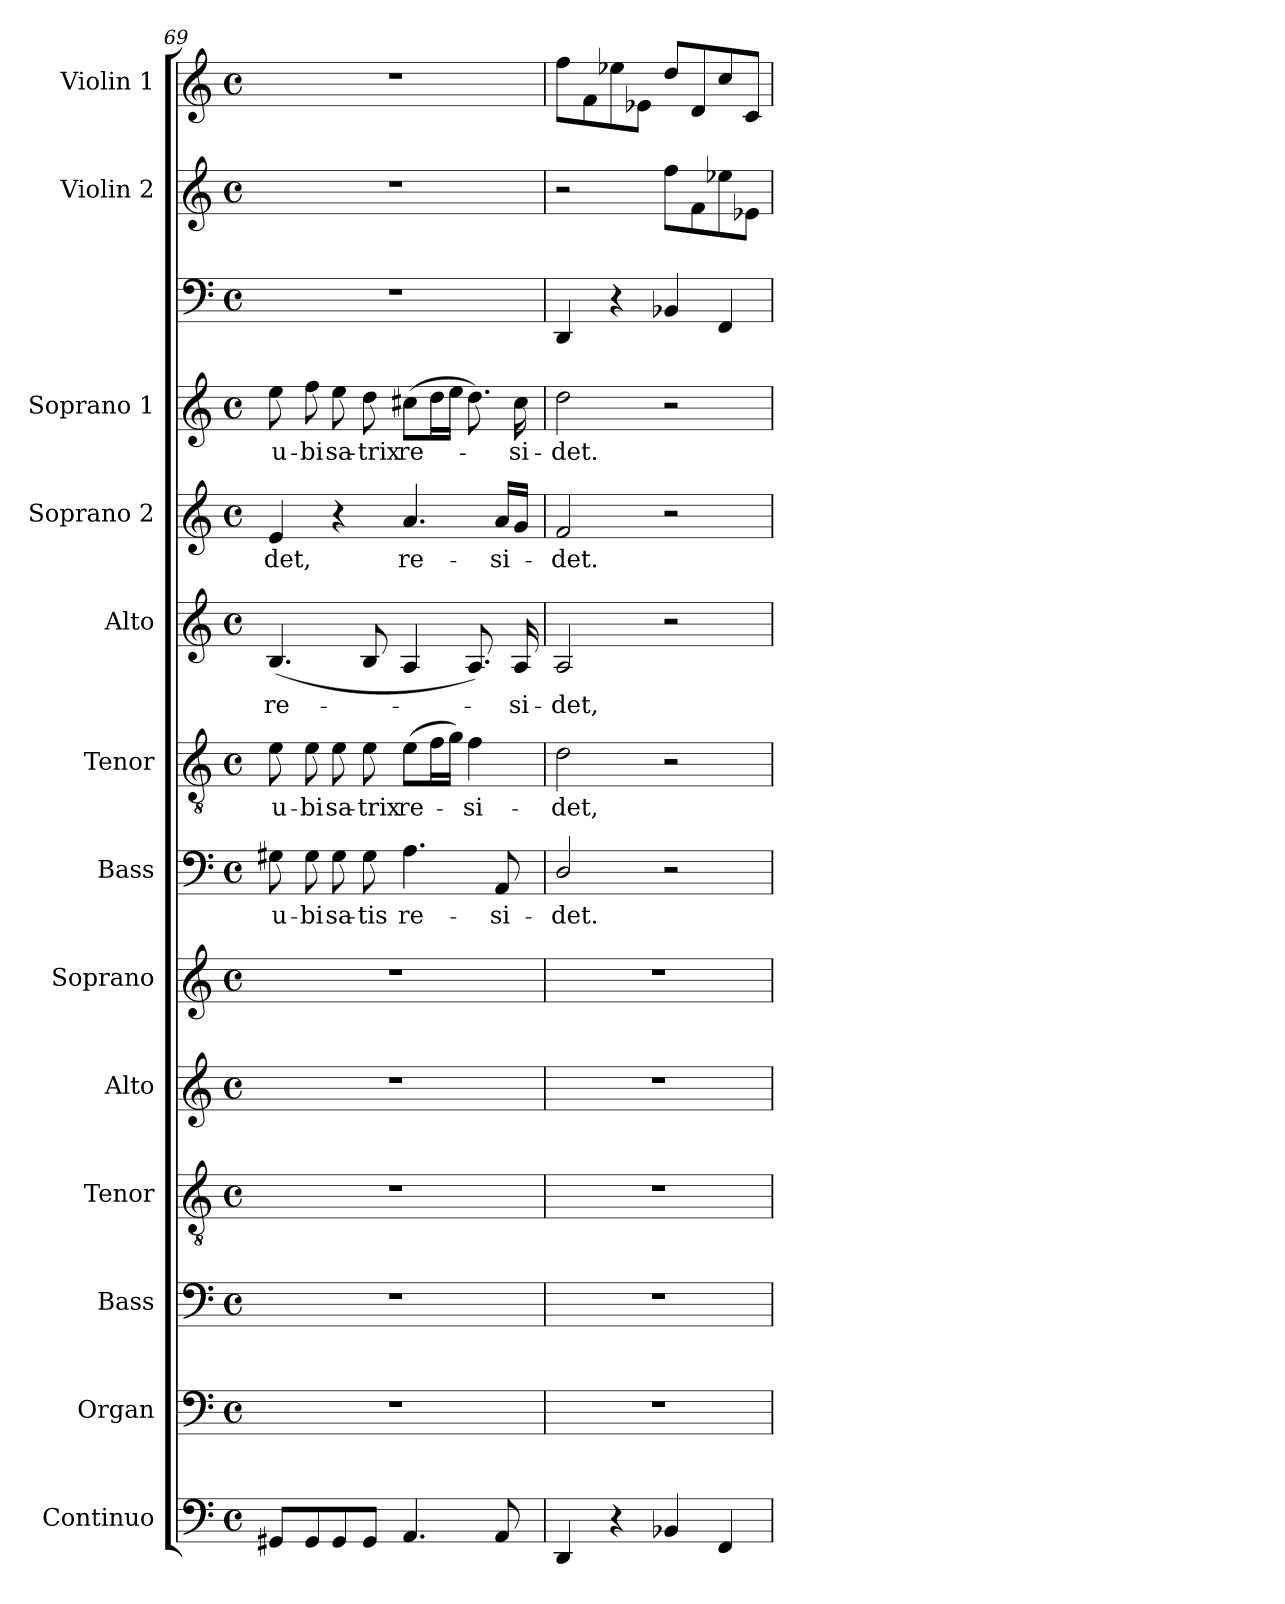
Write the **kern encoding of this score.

**kern	**kern	**kern	**kern	**kern	**kern	**kern	**text	**kern	**text	**kern	**text	**kern	**text	**kern	**text	**kern	**kern	**kern
*part14	*part13	*part12	*part11	*part10	*part9	*part8	*part8	*part7	*part7	*part6	*part6	*part5	*part5	*part4	*part4	*part3	*part2	*part1
*staff14	*staff13	*staff12	*staff11	*staff10	*staff9	*staff8	*staff8	*staff7	*staff7	*staff6	*staff6	*staff5	*staff5	*staff4	*staff4	*staff3	*staff2	*staff1
*I"Continuo	*I"Organ	*I"Bass	*I"Tenor	*I"Alto	*I"Soprano	*I"Bass	*	*I"Tenor	*	*I"Alto	*	*I"Soprano 2	*	*I"Soprano 1	*	*I""Acc. to violins"	*I"Violin 2	*I"Violin 1
*I'Cont.	*I'Org.	*I'B.	*I'T.	*I'A.	*I'S.	*I'B.	*	*I'T.	*	*I'A.	*	*I'S2.	*	*I'S1.	*	*I'Ac to violins.	*I'Vln. 2	*I'Vln. 1
*clefF4	*clefF4	*clefF4	*clefGv2	*clefG2	*clefG2	*clefF4	*	*clefGv2	*	*clefG2	*	*clefG2	*	*clefG2	*	*clefF4	*clefG2	*clefG2
*	*	*	*ITrd7c12	*	*	*	*	*ITrd7c12	*	*	*	*	*	*	*	*	*	*
*k[]	*k[]	*k[]	*k[]	*k[]	*k[]	*k[]	*	*k[]	*	*k[]	*	*k[]	*	*k[]	*	*k[]	*k[]	*k[]
*C:	*C:	*C:	*C:	*C:	*C:	*C:	*	*C:	*	*C:	*	*C:	*	*C:	*	*C:	*C:	*C:
*M4/4	*M4/4	*M4/4	*M4/4	*M4/4	*M4/4	*M4/4	*	*M4/4	*	*M4/4	*	*M4/4	*	*M4/4	*	*M4/4	*M4/4	*M4/4
*met(c)	*met(c)	*met(c)	*met(c)	*met(c)	*met(c)	*met(c)	*	*met(c)	*	*met(c)	*	*met(c)	*	*met(c)	*	*met(c)	*met(c)	*met(c)
=69	=69	=69	=69	=69	=69	=69	=69	=69	=69	=69	=69	=69	=69	=69	=69	=69	=69	=69
!	!	!	!	!	!	!	!LO:LY:b:color=#000000	!	!	!	!	!	!	!	!	!	!	!
!	!	!	!	!	!	!	!	!	!LO:LY:b:color=#000000	!	!	!	!	!	!	!	!	!
!	!	!	!	!	!	!	!	!	!	!	!LO:LY:b:color=#000000	!	!	!	!	!	!	!
!	!	!	!	!	!	!	!	!	!	!	!	!	!LO:LY:b:color=#000000	!	!	!	!	!
!	!	!	!	!	!	!	!	!	!	!	!	!	!	!	!LO:LY:b:color=#000000	!	!	!
8GG#Xi/L	1r	1r	1r	1r	1r	8G#Xi\	u-	8Ei\	u-	(4.Bi/	re-	4ei/	-det,	8eei\	u-	1r	1r	1r
!	!	!	!	!	!	!	!LO:LY:b:color=#000000	!	!	!	!	!	!	!	!	!	!	!
!	!	!	!	!	!	!	!	!	!LO:LY:b:color=#000000	!	!	!	!	!	!	!	!	!
!	!	!	!	!	!	!	!	!	!	!	!	!	!	!	!LO:LY:b:color=#000000	!	!	!
8GG#i/	.	.	.	.	.	8G#i\	-bi	8Ei\	-bi	.	.	.	.	8ffi\	-bi	.	.	.
!	!	!	!	!	!	!	!LO:LY:b:color=#000000	!	!	!	!	!	!	!	!	!	!	!
!	!	!	!	!	!	!	!	!	!LO:LY:b:color=#000000	!	!	!	!	!	!	!	!	!
!	!	!	!	!	!	!	!	!	!	!	!	!	!	!	!LO:LY:b:color=#000000	!	!	!
8GG#i/	.	.	.	.	.	8G#i\	sa-	8Ei\	sa-	.	.	4r	.	8eei\	sa-	.	.	.
!	!	!	!	!	!	!	!LO:LY:b:color=#000000	!	!	!	!	!	!	!	!	!	!	!
!	!	!	!	!	!	!	!	!	!LO:LY:b:color=#000000	!	!	!	!	!	!	!	!	!
!	!	!	!	!	!	!	!	!	!	!	!	!	!	!	!LO:LY:b:color=#000000	!	!	!
8GG#i/J	.	.	.	.	.	8G#i\	-tis	8Ei\	-trix	8Bi/	.	.	.	8ddi\	-trix	.	.	.
!	!	!	!	!	!	!	!LO:LY:b:color=#000000	!	!	!	!	!	!	!	!	!	!	!
!	!	!	!	!	!	!	!	!	!LO:LY:b:color=#000000	!	!	!	!	!	!	!	!	!
!	!	!	!	!	!	!	!	!	!	!	!	!	!LO:LY:b:color=#000000	!	!	!	!	!
!	!	!	!	!	!	!	!	!	!	!	!	!	!	!	!LO:LY:b:color=#000000	!	!	!
4.AAi/	.	.	.	.	.	4.Ai\	re-	(8Ei\L	re-	4Ai/	.	4.ai/	re-	(8cc#Xi\L	re-	.	.	.
.	.	.	.	.	.	.	.	16Fi\L	.	.	.	.	.	16ddi\L	.	.	.	.
.	.	.	.	.	.	.	.	16Gi\JJ)	.	.	.	.	.	16eei\JJ	.	.	.	.
!	!	!	!	!	!	!	!	!	!LO:LY:b:color=#000000	!	!	!	!	!	!	!	!	!
.	.	.	.	.	.	.	.	4Fi\	-si-	8.Ai/)	.	.	.	8.ddi\)	.	.	.	.
!	!	!	!	!	!	!	!LO:LY:b:color=#000000	!	!	!	!	!	!	!	!	!	!	!
!	!	!	!	!	!	!	!	!	!	!	!	!	!LO:LY:b:color=#000000	!	!	!	!	!
8AAi/	.	.	.	.	.	8AAi/	-si-	.	.	.	.	16ai/LL	-si-	.	.	.	.	.
!	!	!	!	!	!	!	!	!	!	!	!LO:LY:b:color=#000000	!	!	!	!	!	!	!
!	!	!	!	!	!	!	!	!	!	!	!	!	!	!	!LO:LY:b:color=#000000	!	!	!
.	.	.	.	.	.	.	.	.	.	16Ai/	-si-	16gi/JJ	.	16cc#i\	-si-	.	.	.
=70	=70	=70	=70	=70	=70	=70	=70	=70	=70	=70	=70	=70	=70	=70	=70	=70	=70	=70
!	!	!	!	!	!	!	!LO:LY:b:color=#000000	!	!	!	!	!	!	!	!	!	!	!
!	!	!	!	!	!	!	!	!	!LO:LY:b:color=#000000	!	!	!	!	!	!	!	!	!
!	!	!	!	!	!	!	!	!	!	!	!LO:LY:b:color=#000000	!	!	!	!	!	!	!
!	!	!	!	!	!	!	!	!	!	!	!	!	!LO:LY:b:color=#000000	!	!	!	!	!
!	!	!	!	!	!	!	!	!	!	!	!	!	!	!	!LO:LY:b:color=#000000	!	!	!
4DDi/	1r	1r	1r	1r	1r	2Di/	-det.	2Di\	-det,	2Ai/	-det,	2fi/	-det.	2ddi\	-det.	4DDi/	2r	8ffi\L
.	.	.	.	.	.	.	.	.	.	.	.	.	.	.	.	.	.	8fi\
4r	.	.	.	.	.	.	.	.	.	.	.	.	.	.	.	4r	.	8ee-Xi\
.	.	.	.	.	.	.	.	.	.	.	.	.	.	.	.	.	.	8e-Xi\J
4BB-Xi/	.	.	.	.	.	2r	.	2r	.	2r	.	2r	.	2r	.	4BB-Xi/	8ffi\L	8ddi/L
.	.	.	.	.	.	.	.	.	.	.	.	.	.	.	.	.	8fi\	8di/
4FFi/	.	.	.	.	.	.	.	.	.	.	.	.	.	.	.	4FFi/	8ee-Xi\	8cci/
.	.	.	.	.	.	.	.	.	.	.	.	.	.	.	.	.	8e-Xi\J	8ci/J
=	=	=	=	=	=	=	=	=	=	=	=	=	=	=	=	=	=	=
*-	*-	*-	*-	*-	*-	*-	*-	*-	*-	*-	*-	*-	*-	*-	*-	*-	*-	*-
